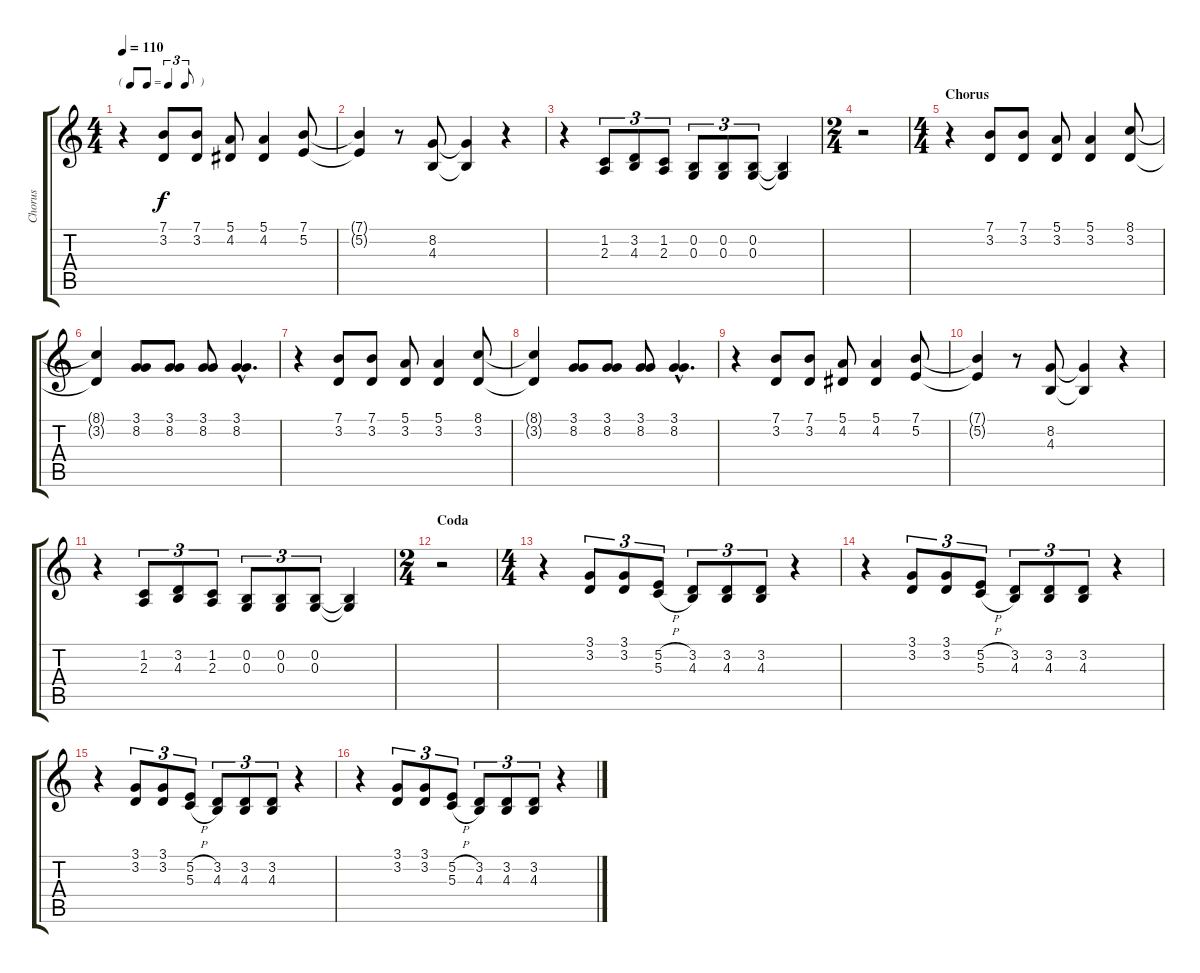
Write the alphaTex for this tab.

\track ("Chorus" "Chorus") {instrument choiraahs}
\staff {score tabs}
\tuning (E4 B3 G3 D3 A2 E2) {hide}
\ts (4 4)
\tf triplet8th
\tempo 110
\clef g2
\ks c
r.4{dy f} (7.1 3.2).8 (7.1 3.2).8 (5.1 4.2).8 (5.1 4.2).4 (7.1 5.2).8 |
(7.1{t} 5.2{t}).4 r.8 (8.2 4.3).8 (8.2{t} 4.3{t}).4 r.4 |
r.4 (1.2 2.3).8{tu (3 2)} (3.2 4.3).8{tu (3 2)} (1.2 2.3).8{tu (3 2)} (0.2 0.3).8{tu (3 2)} (0.2 0.3).8{tu (3 2)} (0.2 0.3).8{tu (3 2)} (0.2{t} 0.3{t}).4 |
\ts (2 4)
r.2 |
\ts (4 4)
\section ("" "Chorus")
r.4{volume 12 instrument altosax} (7.1 3.2).8 (7.1 3.2).8 (5.1 3.2).8 (5.1 3.2).4 (8.1 3.2).8 |
(8.1{t} 3.2{t}).4 (3.1 8.2).8 (3.1 8.2).8 (3.1 8.2).8 (3.1{hac} 8.2{hac}).4{d} |
r.4 (7.1 3.2).8 (7.1 3.2).8 (5.1 3.2).8 (5.1 3.2).4 (8.1 3.2).8 |
(8.1{t} 3.2{t}).4 (3.1 8.2).8 (3.1 8.2).8 (3.1 8.2).8 (3.1{hac} 8.2{hac}).4{d} |
r.4 (7.1 3.2).8 (7.1 3.2).8 (5.1 4.2).8 (5.1 4.2).4 (7.1 5.2).8 |
(7.1{t} 5.2{t}).4 r.8 (8.2 4.3).8 (8.2{t} 4.3{t}).4 r.4 |
r.4 (1.2 2.3).8{tu (3 2)} (3.2 4.3).8{tu (3 2)} (1.2 2.3).8{tu (3 2)} (0.2 0.3).8{tu (3 2)} (0.2 0.3).8{tu (3 2)} (0.2 0.3).8{tu (3 2)} (0.2{t} 0.3{t}).4 |
\ts (2 4)
\section ("" "Coda")
r.2 |
\ts (4 4)
r.4{volume 16} (3.1 3.2).8{tu (3 2)} (3.1 3.2).8{tu (3 2)} (5.2{h} 5.3{h}).8{tu (3 2)} (3.2 4.3).8{tu (3 2)} (3.2 4.3).8{tu (3 2)} (3.2 4.3).8{tu (3 2)} r.4 |
r.4 (3.1 3.2).8{tu (3 2)} (3.1 3.2).8{tu (3 2)} (5.2{h} 5.3{h}).8{tu (3 2)} (3.2 4.3).8{tu (3 2)} (3.2 4.3).8{tu (3 2)} (3.2 4.3).8{tu (3 2)} r.4 |
r.4 (3.1 3.2).8{tu (3 2)} (3.1 3.2).8{tu (3 2)} (5.2{h} 5.3{h}).8{tu (3 2)} (3.2 4.3).8{tu (3 2)} (3.2 4.3).8{tu (3 2)} (3.2 4.3).8{tu (3 2)} r.4 |
r.4 (3.1 3.2).8{tu (3 2)} (3.1 3.2).8{tu (3 2)} (5.2{h} 5.3{h}).8{tu (3 2)} (3.2 4.3).8{tu (3 2)} (3.2 4.3).8{tu (3 2)} (3.2 4.3).8{tu (3 2)} r.4
